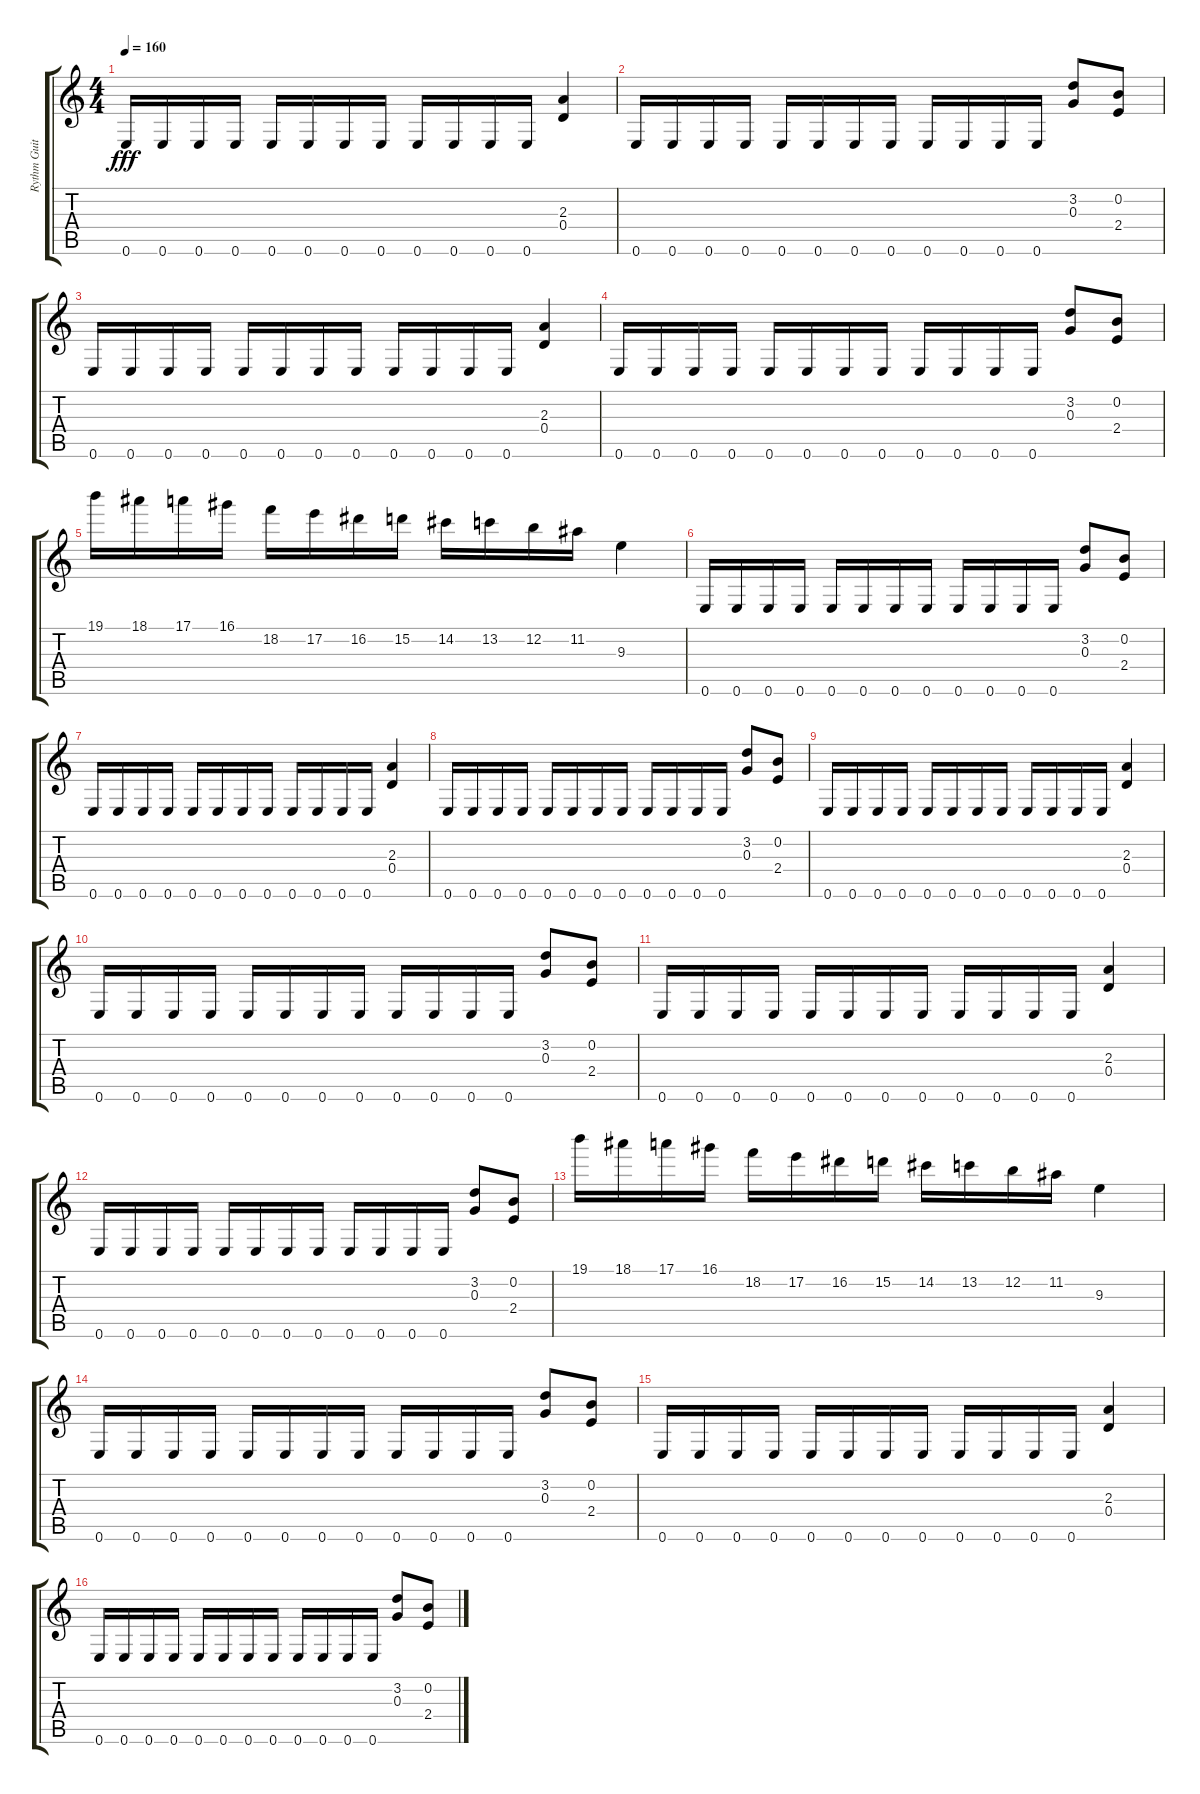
\track ("Rythm Guitar" "Rythm Guit") {instrument distortionguitar}
\staff {score tabs}
\tuning (E4 B3 G3 D3 A2 E2) {hide}
\ts (4 4)
\tempo 160
\clef g2
\ks c
0.6.16{dy fff} 0.6.16 0.6.16 0.6.16 0.6.16 0.6.16 0.6.16 0.6.16 0.6.16 0.6.16 0.6.16 0.6.16 (2.3 0.4).4 |
0.6.16 0.6.16 0.6.16 0.6.16 0.6.16 0.6.16 0.6.16 0.6.16 0.6.16 0.6.16 0.6.16 0.6.16 (3.2 0.3).8 (0.2 2.4).8 |
0.6.16 0.6.16 0.6.16 0.6.16 0.6.16 0.6.16 0.6.16 0.6.16 0.6.16 0.6.16 0.6.16 0.6.16 (2.3 0.4).4 |
0.6.16 0.6.16 0.6.16 0.6.16 0.6.16 0.6.16 0.6.16 0.6.16 0.6.16 0.6.16 0.6.16 0.6.16 (3.2 0.3).8 (0.2 2.4).8 |
19.1.16 18.1.16 17.1.16 16.1.16 18.2.16 17.2.16 16.2.16 15.2.16 14.2.16 13.2.16 12.2.16 11.2.16 9.3.4 |
0.6.16 0.6.16 0.6.16 0.6.16 0.6.16 0.6.16 0.6.16 0.6.16 0.6.16 0.6.16 0.6.16 0.6.16 (3.2 0.3).8 (0.2 2.4).8 |
0.6.16 0.6.16 0.6.16 0.6.16 0.6.16 0.6.16 0.6.16 0.6.16 0.6.16 0.6.16 0.6.16 0.6.16 (2.3 0.4).4 |
0.6.16 0.6.16 0.6.16 0.6.16 0.6.16 0.6.16 0.6.16 0.6.16 0.6.16 0.6.16 0.6.16 0.6.16 (3.2 0.3).8 (0.2 2.4).8 |
0.6.16 0.6.16 0.6.16 0.6.16 0.6.16 0.6.16 0.6.16 0.6.16 0.6.16 0.6.16 0.6.16 0.6.16 (2.3 0.4).4 |
0.6.16 0.6.16 0.6.16 0.6.16 0.6.16 0.6.16 0.6.16 0.6.16 0.6.16 0.6.16 0.6.16 0.6.16 (3.2 0.3).8 (0.2 2.4).8 |
0.6.16 0.6.16 0.6.16 0.6.16 0.6.16 0.6.16 0.6.16 0.6.16 0.6.16 0.6.16 0.6.16 0.6.16 (2.3 0.4).4 |
0.6.16 0.6.16 0.6.16 0.6.16 0.6.16 0.6.16 0.6.16 0.6.16 0.6.16 0.6.16 0.6.16 0.6.16 (3.2 0.3).8 (0.2 2.4).8 |
19.1.16 18.1.16 17.1.16 16.1.16 18.2.16 17.2.16 16.2.16 15.2.16 14.2.16 13.2.16 12.2.16 11.2.16 9.3.4 |
0.6.16 0.6.16 0.6.16 0.6.16 0.6.16 0.6.16 0.6.16 0.6.16 0.6.16 0.6.16 0.6.16 0.6.16 (3.2 0.3).8 (0.2 2.4).8 |
0.6.16 0.6.16 0.6.16 0.6.16 0.6.16 0.6.16 0.6.16 0.6.16 0.6.16 0.6.16 0.6.16 0.6.16 (2.3 0.4).4 |
0.6.16 0.6.16 0.6.16 0.6.16 0.6.16 0.6.16 0.6.16 0.6.16 0.6.16 0.6.16 0.6.16 0.6.16 (3.2 0.3).8 (0.2 2.4).8
